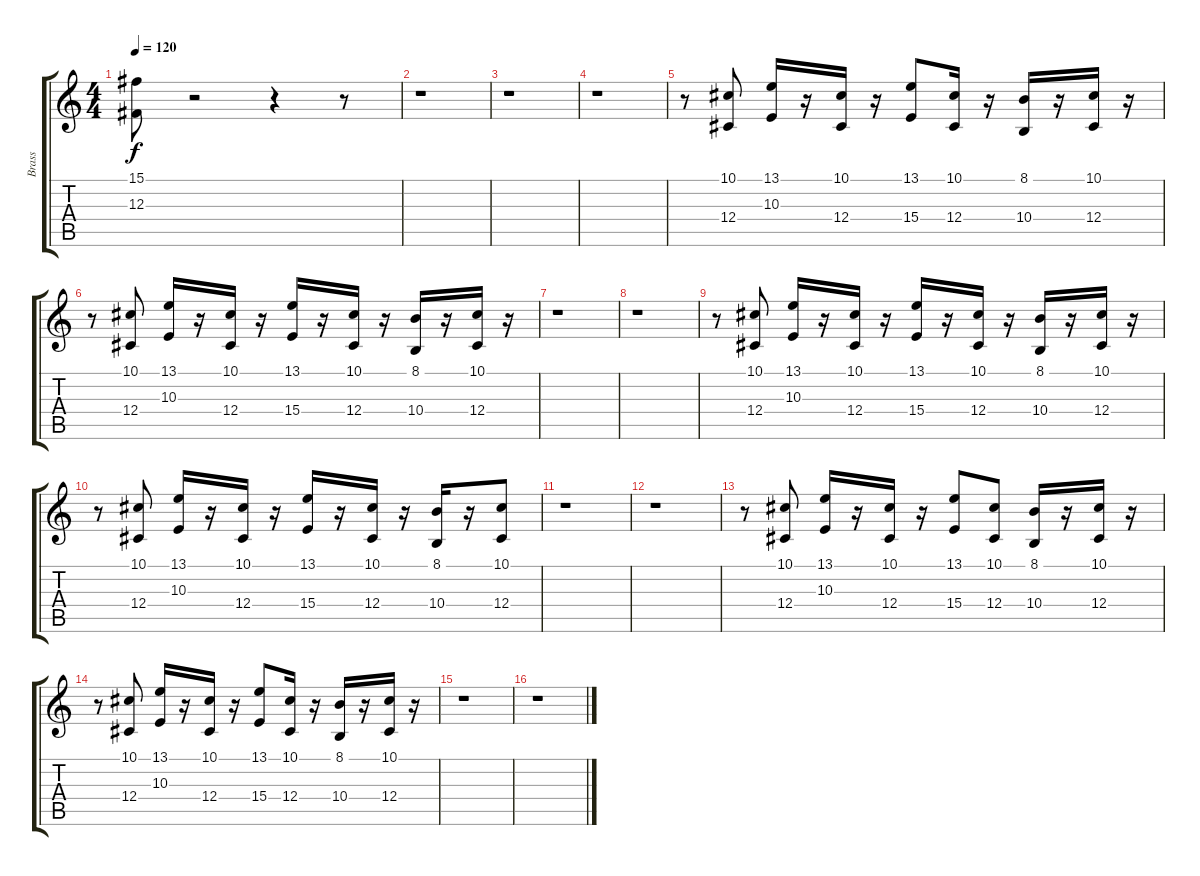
\track ("Brass" "Brass") {instrument brasssection}
\staff {score tabs}
\tuning (Eb4 Bb3 Gb3 Db3 Ab2 Eb2) {hide}
\ts (4 4)
\tempo 120
\clef g2
\ks c
(15.1{t} 12.3{t}).8{dy f} r.2 r.4 r.8 |
r.1 |
r.1 |
r.1 |
r.8 (10.1 12.4).8 (13.1 10.3).16 r.16 (10.1 12.4).16 r.16 (13.1 15.4).8 (10.1 12.4).16 r.16 (8.1 10.4).16 r.16 (10.1 12.4).16 r.16 |
r.8 (10.1 12.4).8 (13.1 10.3).16 r.16 (10.1 12.4).16 r.16 (13.1 15.4).16 r.16 (10.1 12.4).16 r.16 (8.1 10.4).16 r.16 (10.1 12.4).16 r.16 |
r.1 |
r.1 |
r.8 (10.1 12.4).8 (13.1 10.3).16 r.16 (10.1 12.4).16 r.16 (13.1 15.4).16 r.16 (10.1 12.4).16 r.16 (8.1 10.4).16 r.16 (10.1 12.4).16 r.16 |
r.8 (10.1 12.4).8 (13.1 10.3).16 r.16 (10.1 12.4).16 r.16 (13.1 15.4).16 r.16 (10.1 12.4).16 r.16 (8.1 10.4).16 r.16 (10.1 12.4).8 |
r.1 |
r.1 |
r.8 (10.1 12.4).8 (13.1 10.3).16 r.16 (10.1 12.4).16 r.16 (13.1 15.4).8 (10.1 12.4).8 (8.1 10.4).16 r.16 (10.1 12.4).16 r.16 |
r.8 (10.1 12.4).8 (13.1 10.3).16 r.16 (10.1 12.4).16 r.16 (13.1 15.4).8 (10.1 12.4).16 r.16 (8.1 10.4).16 r.16 (10.1 12.4).16 r.16 |
r.1 |
r.1
